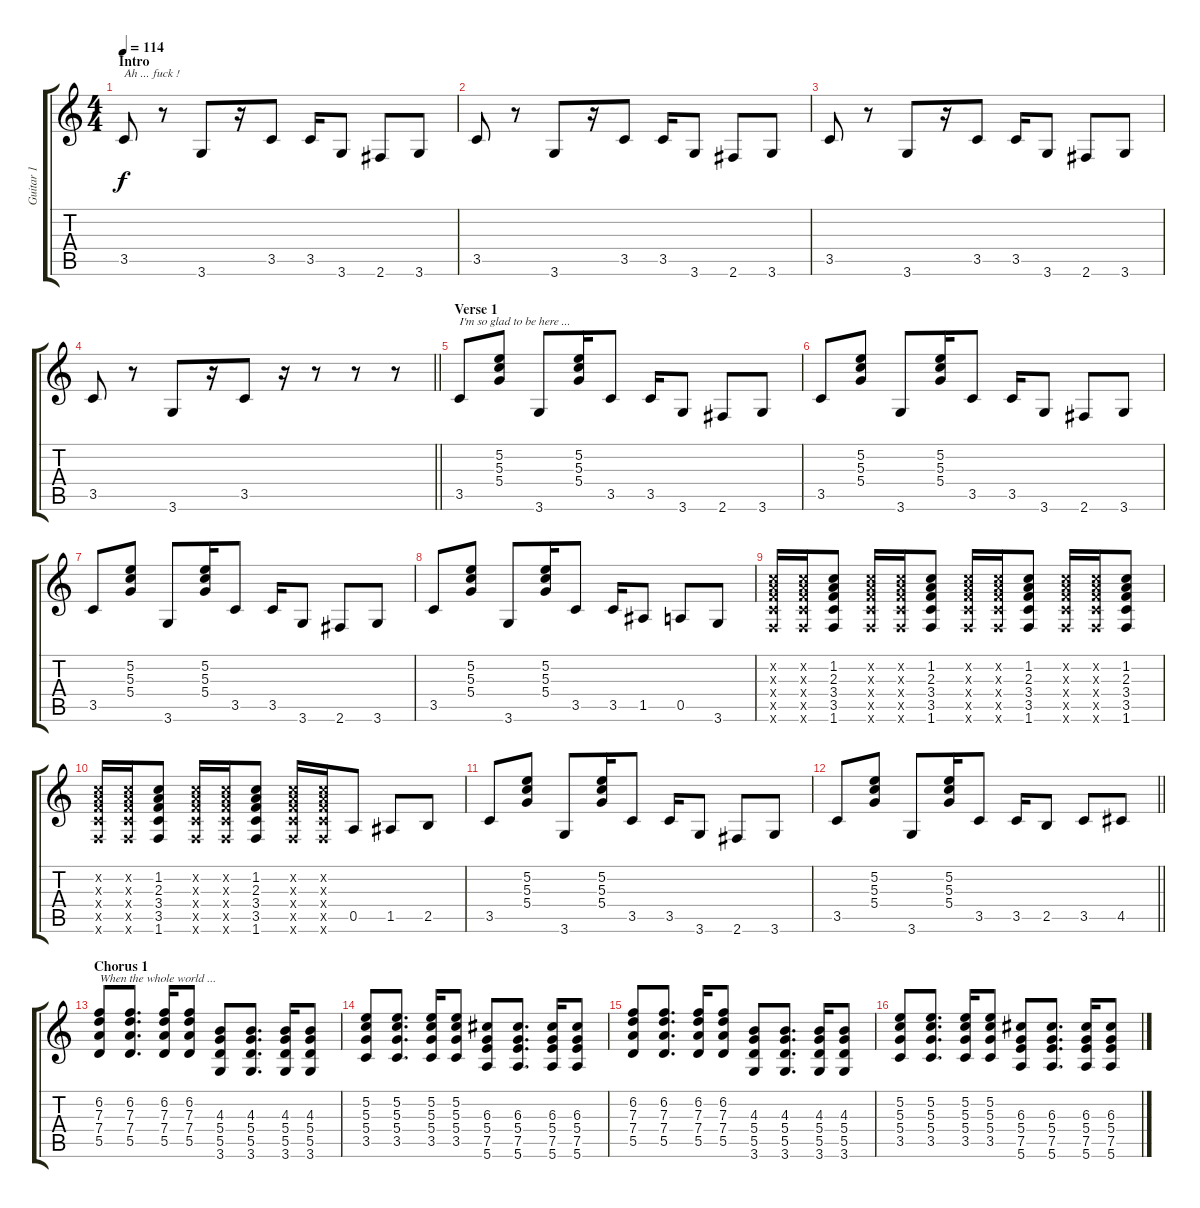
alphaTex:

\track ("Guitar 1" "Guitar 1") {instrument overdrivenguitar}
\staff {score tabs}
\tuning (E4 B3 G3 D3 A2 E2) {hide}
\ts (4 4)
\section ("" "Intro")
\tempo 114
\clef g2
\ks c
3.5.8{txt "Ah ... fuck !" dy f instrument overdrivenguitar} r.8 3.6.8 r.16 3.5.8 3.5.16 3.6.8 2.6.8 3.6.8 |
3.5.8 r.8 3.6.8 r.16 3.5.8 3.5.16 3.6.8 2.6.8 3.6.8 |
3.5.8 r.8 3.6.8 r.16 3.5.8 3.5.16 3.6.8 2.6.8 3.6.8 |
\barLineRight lightlight
3.5.8 r.8 3.6.8 r.16 3.5.8 r.16 r.8 r.8 r.8 |
\section ("" "Verse 1")
3.5.8{txt "I'm so glad to be here ..."} (5.2 5.3 5.4).8 3.6.8 (5.2 5.3 5.4).16 3.5.8 3.5.16 3.6.8 2.6.8 3.6.8 |
3.5.8 (5.2 5.3 5.4).8 3.6.8 (5.2 5.3 5.4).16 3.5.8 3.5.16 3.6.8 2.6.8 3.6.8 |
3.5.8 (5.2 5.3 5.4).8 3.6.8 (5.2 5.3 5.4).16 3.5.8 3.5.16 3.6.8 2.6.8 3.6.8 |
3.5.8 (5.2 5.3 5.4).8 3.6.8 (5.2 5.3 5.4).16 3.5.8 3.5.16 1.5.8 0.5.8 3.6.8 |
(1.2{x} 2.3{x} 3.4{x} 3.5{x} 1.6{x}).16 (1.2{x} 2.3{x} 3.4{x} 3.5{x} 1.6{x}).16 (1.2 2.3 3.4 3.5 1.6).8 (1.2{x} 2.3{x} 3.4{x} 3.5{x} 1.6{x}).16 (1.2{x} 2.3{x} 3.4{x} 3.5{x} 1.6{x}).16 (1.2 2.3 3.4 3.5 1.6).8 (1.2{x} 2.3{x} 3.4{x} 3.5{x} 1.6{x}).16 (1.2{x} 2.3{x} 3.4{x} 3.5{x} 1.6{x}).16 (1.2 2.3 3.4 3.5 1.6).8 (1.2{x} 2.3{x} 3.4{x} 3.5{x} 1.6{x}).16 (1.2{x} 2.3{x} 3.4{x} 3.5{x} 1.6{x}).16 (1.2 2.3 3.4 3.5 1.6).8 |
(1.2{x} 2.3{x} 3.4{x} 3.5{x} 1.6{x}).16 (1.2{x} 2.3{x} 3.4{x} 3.5{x} 1.6{x}).16 (1.2 2.3 3.4 3.5 1.6).8 (1.2{x} 2.3{x} 3.4{x} 3.5{x} 1.6{x}).16 (1.2{x} 2.3{x} 3.4{x} 3.5{x} 1.6{x}).16 (1.2 2.3 3.4 3.5 1.6).8 (1.2{x} 2.3{x} 3.4{x} 3.5{x} 1.6{x}).16 (1.2{x} 2.3{x} 3.4{x} 3.5{x} 1.6{x}).16 0.5.8 1.5.8 2.5.8 |
3.5.8 (5.2 5.3 5.4).8 3.6.8 (5.2 5.3 5.4).16 3.5.8 3.5.16 3.6.8 2.6.8 3.6.8 |
\barLineRight lightlight
3.5.8 (5.2 5.3 5.4).8 3.6.8 (5.2 5.3 5.4).16 3.5.8 3.5.16 2.5.8 3.5.8 4.5.8 |
\section ("" "Chorus 1")
(6.2 7.3 7.4 5.5).8{txt "When the whole world ..."} (6.2 7.3 7.4 5.5).8{d} (6.2 7.3 7.4 5.5).16 (6.2 7.3 7.4 5.5).8 (4.3 5.4 5.5 3.6).8 (4.3 5.4 5.5 3.6).8{d} (4.3 5.4 5.5 3.6).16 (4.3 5.4 5.5 3.6).8 |
(5.2 5.3 5.4 3.5).8 (5.2 5.3 5.4 3.5).8{d} (5.2 5.3 5.4 3.5).16 (5.2 5.3 5.4 3.5).8 (6.3 5.4 7.5 5.6).8 (6.3 5.4 7.5 5.6).8{d} (6.3 5.4 7.5 5.6).16 (6.3 5.4 7.5 5.6).8 |
(6.2 7.3 7.4 5.5).8 (6.2 7.3 7.4 5.5).8{d} (6.2 7.3 7.4 5.5).16 (6.2 7.3 7.4 5.5).8 (4.3 5.4 5.5 3.6).8 (4.3 5.4 5.5 3.6).8{d} (4.3 5.4 5.5 3.6).16 (4.3 5.4 5.5 3.6).8 |
(5.2 5.3 5.4 3.5).8 (5.2 5.3 5.4 3.5).8{d} (5.2 5.3 5.4 3.5).16 (5.2 5.3 5.4 3.5).8 (6.3 5.4 7.5 5.6).8 (6.3 5.4 7.5 5.6).8{d} (6.3 5.4 7.5 5.6).16 (6.3 5.4 7.5 5.6).8
